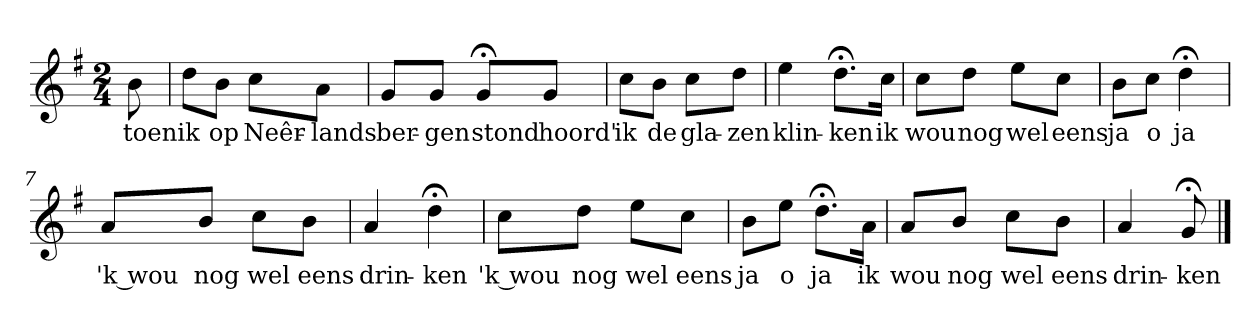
**kern	**text
*part1	*part1
*staff1	*staff1
*k[f#]	*
*G:	*
*M2/4	*
*MM120	*
=	=
8b	toen
=1	=1
8ddL	ik
8bJ	op
8ccL	Neêr-
8aJ	-lands
=2	=2
8gL	ber-
8gJ	-gen
8g;<L	stond
8gJ	hoord'
=3	=3
8ccL	ik
8bJ	de
8ccL	gla-
8ddJ	-zen
=4	=4
4ee	klin-
8.dd;<L	-ken
16ccJk	ik
=5	=5
8ccL	wou
8ddJ	nog
8eeL	wel
8ccJ	eens
=6	=6
8bL	ja
8ccJ	o
4dd;<	ja
=7	=7
8aL	'k wou
8bJ	nog
8ccL	wel
8bJ	eens
=8	=8
4a	drin-
4dd;<	-ken
=9	=9
8ccL	'k wou
8ddJ	nog
8eeL	wel
8ccJ	eens
=10	=10
8bL	ja
8eeJ	o
8.dd;<L	ja
16aJk	ik
=11	=11
8aL	wou
8bJ	nog
8ccL	wel
8bJ	eens
=12	=12
4a	drin-
8g;<	-ken
==	==
*-	*-
